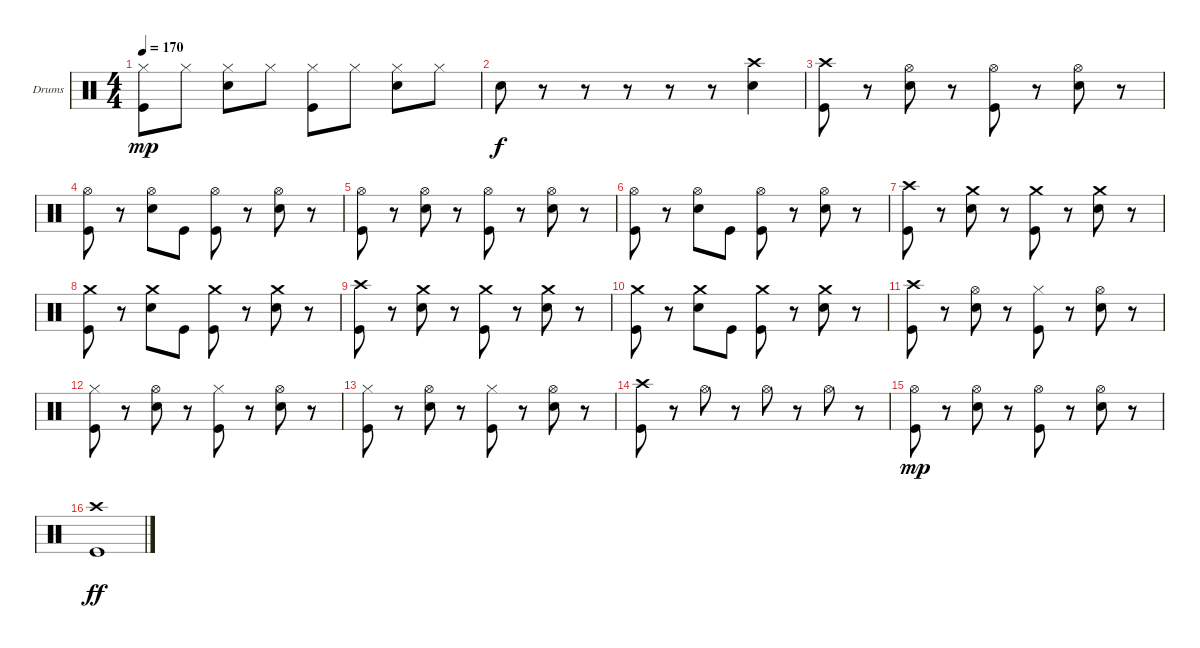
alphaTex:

\defaultSystemsLayout 4
\bracketExtendMode groupsimilarinstruments
\firstSystemTrackNameOrientation horizontal
\otherSystemsTrackNameOrientation horizontal
\track ("Drumkit" "Drums") {instrument percussion}
\staff {score}
\articulation defaults
\ts (4 4)
\tempo 170
\clef neutral
\ks c
("Hi-Hat (closed)" "Kick (hit)").8{dy mp} "Hi-Hat (closed)".8 ("Hi-Hat (closed)" "Snare (hit) 2").8 "Hi-Hat (closed)".8 ("Hi-Hat (closed)" "Kick (hit)").8 "Hi-Hat (closed)".8 ("Hi-Hat (closed)" "Snare (hit) 2").8 "Hi-Hat (closed)".8 |
"Snare (hit) 2".8{dy f} r.8 r.8 r.8 r.8 r.8 ("Crash high (hit)" "Snare (hit) 2").4 |
("Crash high (hit)" "Kick (hit)").8 r.8 ("Hi-Hat (open)" "Snare (hit) 2").8 r.8 ("Hi-Hat (open)" "Kick (hit)").8 r.8 ("Hi-Hat (open)" "Snare (hit) 2").8 r.8 |
("Hi-Hat (open)" "Kick (hit)").8 r.8 ("Hi-Hat (open)" "Snare (hit) 2").8 "Kick (hit)".8 ("Hi-Hat (open)" "Kick (hit)").8 r.8 ("Hi-Hat (open)" "Snare (hit) 2").8 r.8 |
("Hi-Hat (open)" "Kick (hit)").8 r.8 ("Hi-Hat (open)" "Snare (hit) 2").8 r.8 ("Hi-Hat (open)" "Kick (hit)").8 r.8 ("Hi-Hat (open)" "Snare (hit) 2").8 r.8 |
("Hi-Hat (open)" "Kick (hit)").8 r.8 ("Hi-Hat (open)" "Snare (hit) 2").8 "Kick (hit)".8 ("Hi-Hat (open)" "Kick (hit)").8 r.8 ("Hi-Hat (open)" "Snare (hit) 2").8 r.8 |
("Crash high (hit)" "Kick (hit)").8 r.8 ("Crash medium (hit)" "Snare (hit) 2").8 r.8 ("Crash medium (hit)" "Kick (hit)").8 r.8 ("Crash medium (hit)" "Snare (hit) 2").8 r.8 |
("Crash medium (hit)" "Kick (hit)").8 r.8 ("Crash medium (hit)" "Snare (hit) 2").8 "Kick (hit)".8 ("Crash medium (hit)" "Kick (hit)").8 r.8 ("Crash medium (hit)" "Snare (hit) 2").8 r.8 |
("Crash high (hit)" "Kick (hit)").8 r.8 ("Crash medium (hit)" "Snare (hit) 2").8 r.8 ("Crash medium (hit)" "Kick (hit)").8 r.8 ("Crash medium (hit)" "Snare (hit) 2").8 r.8 |
("Crash medium (hit)" "Kick (hit)").8 r.8 ("Crash medium (hit)" "Snare (hit) 2").8 "Kick (hit)".8 ("Crash medium (hit)" "Kick (hit)").8 r.8 ("Crash medium (hit)" "Snare (hit) 2").8 r.8 |
("Crash high (hit)" "Kick (hit)").8 r.8 ("Hi-Hat (open)" "Snare (hit) 2").8 r.8 ("Hi-Hat (closed)" "Kick (hit)").8 r.8 ("Hi-Hat (open)" "Snare (hit) 2").8 r.8 |
("Hi-Hat (closed)" "Kick (hit)").8 r.8 ("Hi-Hat (open)" "Snare (hit) 2").8 r.8 ("Hi-Hat (closed)" "Kick (hit)").8 r.8 ("Hi-Hat (open)" "Snare (hit) 2").8 r.8 |
("Hi-Hat (closed)" "Kick (hit)").8 r.8 ("Hi-Hat (open)" "Snare (hit) 2").8 r.8 ("Hi-Hat (closed)" "Kick (hit)").8 r.8 ("Hi-Hat (open)" "Snare (hit) 2").8 r.8 |
("Crash high (hit)" "Kick (hit)").8 r.8 "Hi-Hat (open)".8 r.8 "Hi-Hat (open)".8 r.8 "Hi-Hat (open)".8 r.8 |
("Hi-Hat (open)" "Kick (hit)").8{dy mp} r.8 ("Hi-Hat (open)" "Snare (hit) 2").8 r.8 ("Hi-Hat (open)" "Kick (hit)").8 r.8 ("Hi-Hat (open)" "Snare (hit) 2").8 r.8 |
("Crash high (hit)" "Kick (hit)").1{dy ff}
